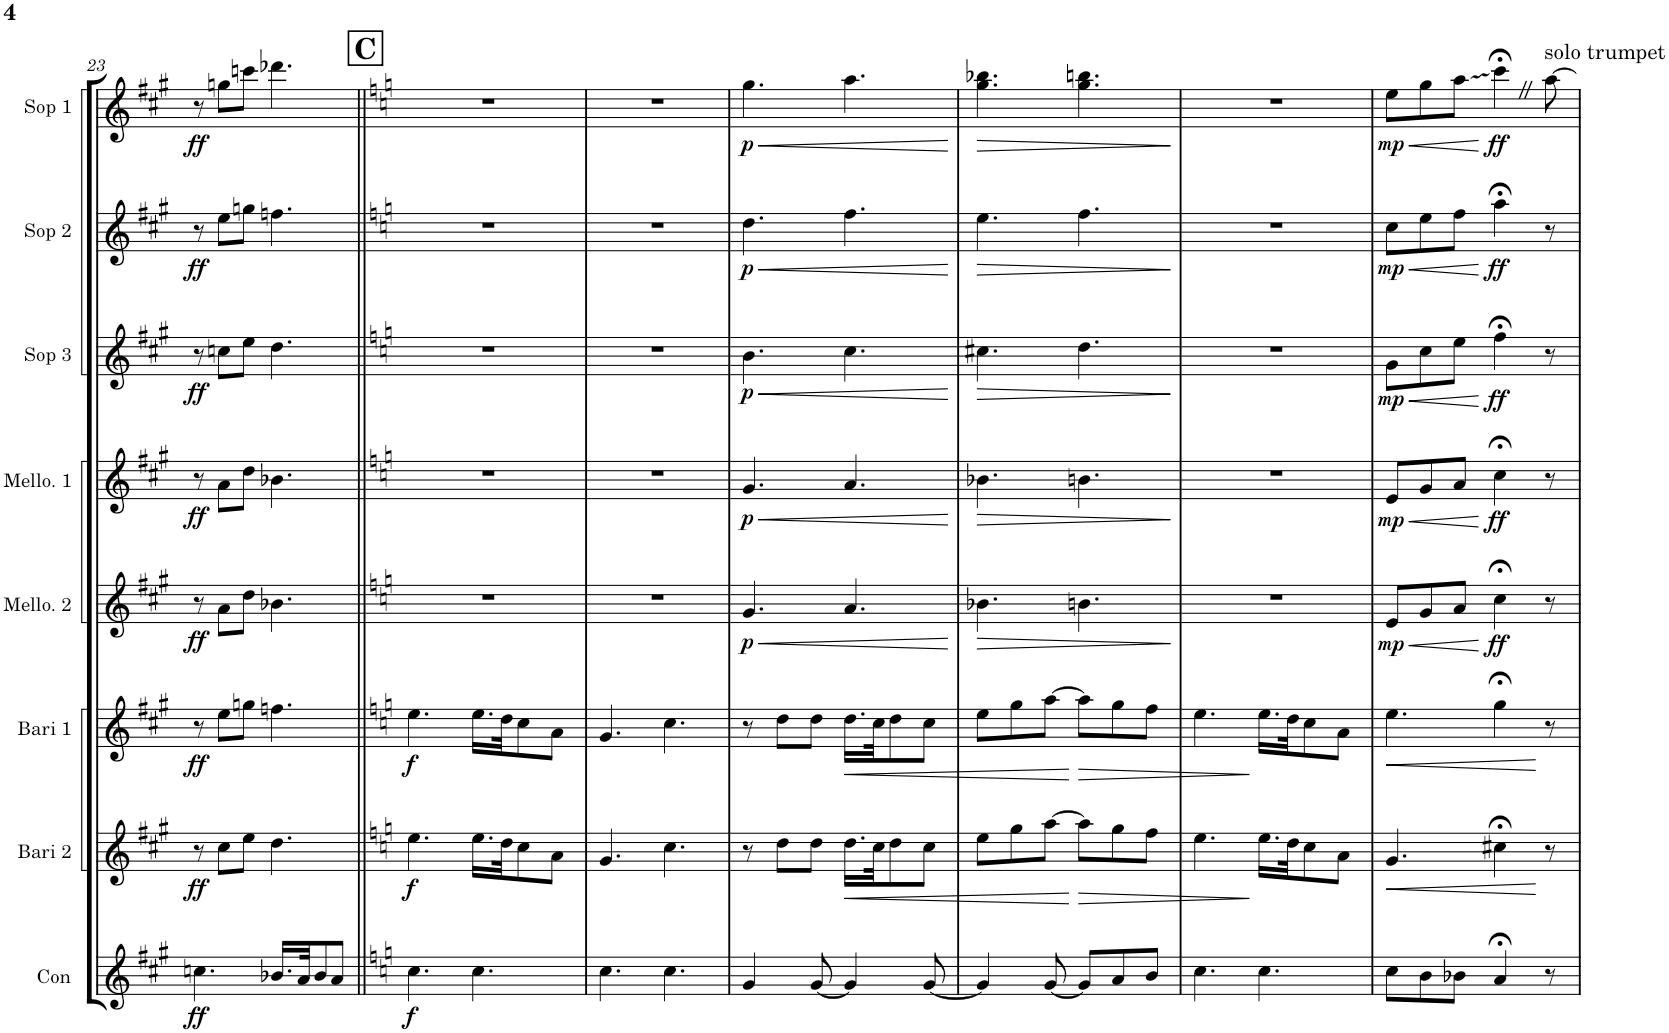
**kern	**dynam	**kern	**dynam	**kern	**dynam	**kern	**dynam	**kern	**dynam	**kern	**dynam	**kern	**dynam	**kern	**dynam
*part8	*part8	*part7	*part7	*part6	*part6	*part5	*part5	*part4	*part4	*part3	*part3	*part2	*part2	*part1	*part1
*staff8	*staff8	*staff7	*staff7	*staff6	*staff6	*staff5	*staff5	*staff4	*staff4	*staff3	*staff3	*staff2	*staff2	*staff1	*staff1
*I"Contras	*	*I"Baritone 2	*	*I"Baritone 1	*	*I"Mellophone 2	*	*I"Mellophone 1	*	*I"Soprano 3	*	*I"Soprano 2	*	*I"Soprano 1	*
*I'Con	*	*I'Bari 2	*	*I'Bari 1	*	*I'Mello. 2	*	*I'Mello. 1	*	*I'Sop 3	*	*I'Sop 2	*	*I'Sop 1	*
!!LO:PB:g=z
*clefG2	*	*clefG2	*	*clefG2	*	*clefG2	*	*clefG2	*	*clefG2	*	*clefG2	*	*clefG2	*
*Trd17c29	*	*Trd10c17	*	*Trd10c17	*	*Trd3c5	*	*Trd3c5	*	*Trd3c5	*	*Trd3c5	*	*Trd3c5	*
*k[f#c#g#]	*	*k[f#c#g#]	*	*k[f#c#g#]	*	*k[f#c#g#]	*	*k[f#c#g#]	*	*k[f#c#g#]	*	*k[f#c#g#]	*	*k[f#c#g#]	*
*M6/8	*	*M6/8	*	*M6/8	*	*M6/8	*	*M6/8	*	*M6/8	*	*M6/8	*	*M6/8	*
=23	=23	=23	=23	=23	=23	=23	=23	=23	=23	=23	=23	=23	=23	=23	=23
!	!LO:DY:b	!	!LO:DY:b	!	!LO:DY:b	!	!LO:DY:b	!	!LO:DY:b	!	!LO:DY:b	!	!LO:DY:b	!	!LO:DY:b
4.ccn\	ff	8r	ff	8r	ff	8r	ff	8r	ff	8r	ff	8r	ff	8r	ff
.	.	8cc#\L	.	8ee\L	.	8a\L	.	8a\L	.	8ccn\L	.	8ee\L	.	8ggn\L	.
.	.	8ee\J	.	8ggn\J	.	8dd\J	.	8dd\J	.	8ee\J	.	8ggn\J	.	8cccn\J	.
16.b-X/LL	.	4.dd\	.	4.ffn\	.	4.b-X\	.	4.b-X\	.	4.dd\	.	4.ffn\	.	4.ddd-X\	.
32a/JK	.	.	.	.	.	.	.	.	.	.	.	.	.	.	.
8b-/	.	.	.	.	.	.	.	.	.	.	.	.	.	.	.
8a/J	.	.	.	.	.	.	.	.	.	.	.	.	.	.	.
!!LO:REH:place=s1:a:B:cj:fs=14:t=C
=24||	=24||	=24||	=24||	=24||	=24||	=24||	=24||	=24||	=24||	=24||	=24||	=24||	=24||	=24||	=24||
*k[]	*	*k[]	*	*k[]	*	*k[]	*	*k[]	*	*k[]	*	*k[]	*	*k[]	*
!	!LO:DY:b	!	!LO:DY:b	!	!LO:DY:b	!	!	!	!	!	!	!	!	!	!
4.cc\	f	4.ee\	f	4.ee\	f	2.r	.	2.r	.	2.r	.	2.r	.	2.r	.
4.cc\	.	16.ee\LL	.	16.ee\LL	.	.	.	.	.	.	.	.	.	.	.
.	.	32dd\JK	.	32dd\JK	.	.	.	.	.	.	.	.	.	.	.
.	.	8cc\	.	8cc\	.	.	.	.	.	.	.	.	.	.	.
.	.	8a\J	.	8a\J	.	.	.	.	.	.	.	.	.	.	.
=25	=25	=25	=25	=25	=25	=25	=25	=25	=25	=25	=25	=25	=25	=25	=25
4.cc\	.	4.g/	.	4.g/	.	2.r	.	2.r	.	2.r	.	2.r	.	2.r	.
4.cc\	.	4.cc\	.	4.cc\	.	.	.	.	.	.	.	.	.	.	.
=26	=26	=26	=26	=26	=26	=26	=26	=26	=26	=26	=26	=26	=26	=26	=26
!	!	!	!	!	!	!	!LO:HP:b	!	!LO:HP:b	!	!LO:HP:b	!	!LO:HP:b	!	!LO:HP:b
!	!	!	!	!	!	!	!LO:DY:n=1:b	!	!LO:DY:n=1:b	!	!LO:DY:n=1:b	!	!LO:DY:n=1:b	!	!LO:DY:n=1:b
4g/	.	8r	.	8r	.	4.g/	< p	4.g/	< p	4.b\	< p	4.dd\	< p	4.gg\	< p
.	.	8dd\L	.	8dd\L	.	.	.	.	.	.	.	.	.	.	.
[8g/	.	8dd\J	.	8dd\J	.	.	.	.	.	.	.	.	.	.	.
!	!	!	!LO:HP:b	!	!LO:HP:b	!	!	!	!	!	!	!	!	!	!
4g/]	.	16.dd\LL	<	16.dd\LL	<	4.a/	.	4.a/	.	4.cc\	.	4.ff\	.	4.aa\	.
.	.	32cc\JK	.	32cc\JK	.	.	.	.	.	.	.	.	.	.	.
.	.	8dd\	.	8dd\	.	.	.	.	.	.	.	.	.	.	.
[8g/	.	8cc\J	.	8cc\J	.	.	.	.	.	.	.	.	.	.	.
.	.	.	.	.	.	.	[	.	[	.	[	.	[	.	[
=27	=27	=27	=27	=27	=27	=27	=27	=27	=27	=27	=27	=27	=27	=27	=27
!	!	!	!	!	!	!	!LO:HP:b	!	!LO:HP:b	!	!LO:HP:b	!	!LO:HP:b	!	!LO:HP:b
4g/]	.	8ee\L	.	8ee\L	.	4.b-X\	>	4.b-X\	>	4.cc#X\	>	4.ee\	>	4.gg\ 4.bb-X\	>
.	.	8gg\	.	8gg\	.	.	.	.	.	.	.	.	.	.	.
[8g/	.	[8aa\J	.	[8aa\J	.	.	.	.	.	.	.	.	.	.	.
!	!	!	!LO:HP:n=1:b	!	!LO:HP:n=1:b	!	!	!	!	!	!	!	!	!	!
8g/L]	.	8aa\L]	[ >	8aa\L]	[ >	4.bn\	.	4.bn\	.	4.dd\	.	4.ff\	.	4.gg\ 4.bbn\	.
8a/	.	8gg\	.	8gg\	.	.	.	.	.	.	.	.	.	.	.
8b/J	.	8ff\J	.	8ff\J	.	.	.	.	.	.	.	.	.	.	.
.	.	.	.	.	.	.	]	.	]	.	]	.	]	.	]
=28	=28	=28	=28	=28	=28	=28	=28	=28	=28	=28	=28	=28	=28	=28	=28
4.cc\	.	4.ee\	.	4.ee\	.	2.r	.	2.r	.	2.r	.	2.r	.	2.r	.
4.cc\	.	16.ee\LL	]	16.ee\LL	]	.	.	.	.	.	.	.	.	.	.
.	.	32dd\JK	.	32dd\JK	.	.	.	.	.	.	.	.	.	.	.
.	.	8cc\	.	8cc\	.	.	.	.	.	.	.	.	.	.	.
.	.	8a\J	.	8a\J	.	.	.	.	.	.	.	.	.	.	.
=29	=29	=29	=29	=29	=29	=29	=29	=29	=29	=29	=29	=29	=29	=29	=29
!	!	!	!LO:HP:b	!	!LO:HP:b	!	!LO:HP:b	!	!LO:HP:b	!	!LO:HP:b	!	!LO:HP:b	!	!LO:HP:b
!	!	!	!	!	!	!	!LO:DY:n=1:b	!	!LO:DY:n=1:b	!	!LO:DY:n=1:b	!	!LO:DY:n=1:b	!	!LO:DY:n=1:b
8cc\L	.	4.g/	<	4.ee\	<	8e/L	< mp	8e/L	< mp	8g\L	< mp	8cc\L	< mp	8ee\L	< mp
8b\	.	.	.	.	.	8g/	.	8g/	.	8cc\	.	8ee\	.	8gg\	.
8b-X\J	.	.	.	.	.	8a/J	.	8a/J	.	8ee\J	.	8ff\J	.	8aa\J	.
!	!	!	!	!	!	!	!LO:DY:n=2:b	!	!LO:DY:n=2:b	!	!LO:DY:n=2:b	!	!LO:DY:n=2:b	!	!LO:DY:n=2:b
4a;</	.	4cc#X;<\	.	4gg;<\	.	4cc;<\	[ ff	4cc;<\	[ ff	4ff;<\	[ ff	4aa;<\	[ ff	4ccc;<Z\	[ ff
!	!	!	!	!	!	!	!	!	!	!	!	!	!	!LO:TX:a:t=solo trumpet	!
8r	.	8r	[	8r	[	8r	.	8r	.	8r	.	8r	.	[8aa\	.
=	=	=	=	=	=	=	=	=	=	=	=	=	=	=	=
*-	*-	*-	*-	*-	*-	*-	*-	*-	*-	*-	*-	*-	*-	*-	*-
